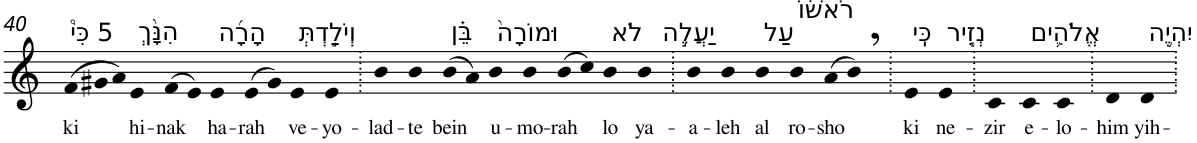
**kern	**text
*part1	*part1
*staff1	*staff1
*I"Piano	*
*I'Pno	*
!!LO:PB:g=z
*clefG2	*
*k[]	*
*Xtuplet	*
=40	=40
!LO:TX:a:t=5 כִּי֩	!
!	!LO:LY:b
(>12f	ki
12g#X	.
12a)	.
!LO:TX:a:t=הִנָּ֨ךְ	!
!	!LO:LY:b
4e	hi-
!	!LO:LY:b
(>8f	-nak
8e)	.
!LO:TX:a:t=הָרָ֜ה	!
!	!LO:LY:b
4e	ha-
!	!LO:LY:b
(>8e	-rah
8g#)	.
!LO:TX:a:t=וְיֹלַ֣דְתְּ	!
!	!LO:LY:b
4e	ve-
!	!LO:LY:b
4e	-yo-
=41.	=41.
!	!LO:LY:b
4b	-lad-
!	!LO:LY:b
4b	-te
!LO:TX:a:t=בֵּ֗ן	!
!	!LO:LY:b
(>8b	bein
8a)	.
!LO:TX:a:t=וּמוֹרָה֙	!
!	!LO:LY:b
4b	u-
!	!LO:LY:b
4b	-mo-
!	!LO:LY:b
(>8b	-rah
8cc)	.
!LO:TX:a:t=לֹא	!
!	!LO:LY:b
4b	lo
!LO:TX:a:t=יַעֲלֶ֣ה	!
!	!LO:LY:b
4b	ya-
=42.	=42.
!	!LO:LY:b
4b	-a-
!	!LO:LY:b
4b	-leh
!LO:TX:a:t=עַל	!
!	!LO:LY:b
4b	al
!LO:TX:a:t=רֹאשׁ֔וֹ	!
!	!LO:LY:b
4b	ro-
!	!LO:LY:b
(>8a	-sho
8b,)	.
=43.	=43.
!LO:TX:a:t=כִּֽי	!
!	!LO:LY:b
4e	ki
!LO:TX:a:t=נְזִ֧יר	!
!	!LO:LY:b
4e	ne-
=44.	=44.
!	!LO:LY:b
4c	-zir
!LO:TX:a:t=אֱלֹהִ֛ים	!
!	!LO:LY:b
4c	e-
!	!LO:LY:b
4c	-lo-
=45.	=45.
!	!LO:LY:b
4d	-him
!LO:TX:a:t=יִהְיֶ֥ה	!
!	!LO:LY:b
4d	yih-
=.	=.
*-	*-
